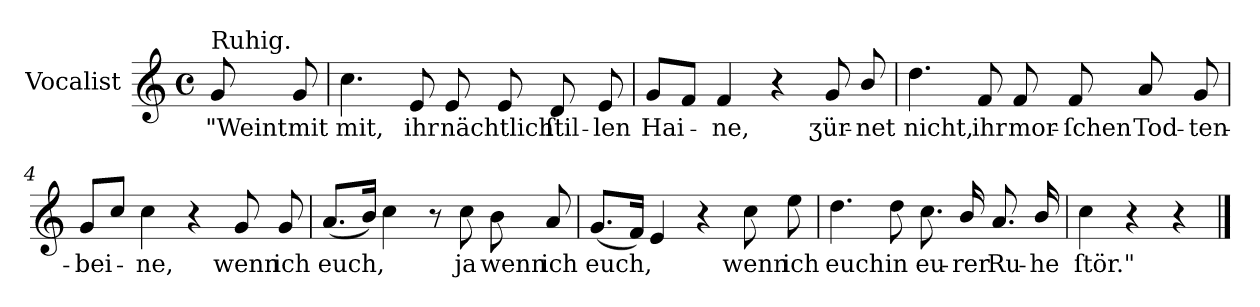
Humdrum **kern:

**kern	**text
*part1	*part1
*staff1	*staff1
*I"Vocalist	*
*clefG2	*
*k[]	*
*C:	*
*M4/4	*
*met(c)	*
=	=
!LO:TX:a:t=Ruhig.	!
8g	"Weint
8g	mit
=1	=1
4.cc	mit,
8e	ihr
8e	nächtlich
8e	.
8d	ſtil-
8e	-len
=2	=2
8gL	Hai-
8fJ	.
4f	-ne,
4r	.
8g	ʒür-
8b/	-net
=3	=3
4.dd	nicht,
8f	ihr
8f	mor-
8f	-ſchen
8a	Tod-
8g	-ten-
=4	=4
8gL	-bei-
8ccJ	.
4cc	-ne,
4r	.
8g	wenn
8g	ich
=5	=5
(8.aL	euch,
16bJk)	.
4cc	.
8r	.
8cc	ja
8b	wenn
8a	ich
=6	=6
(8.gL	euch,
16fJk)	.
4e	.
4r	.
8cc	wenn
8ee	ich
=7	=7
4.dd	euch
8dd	in
8.cc	eu-
16b/	-rer
8.a	Ru-
16b/	-he
=8	=8
4cc	ſtör."
4r	.
4r	.
==	==
*-	*-
